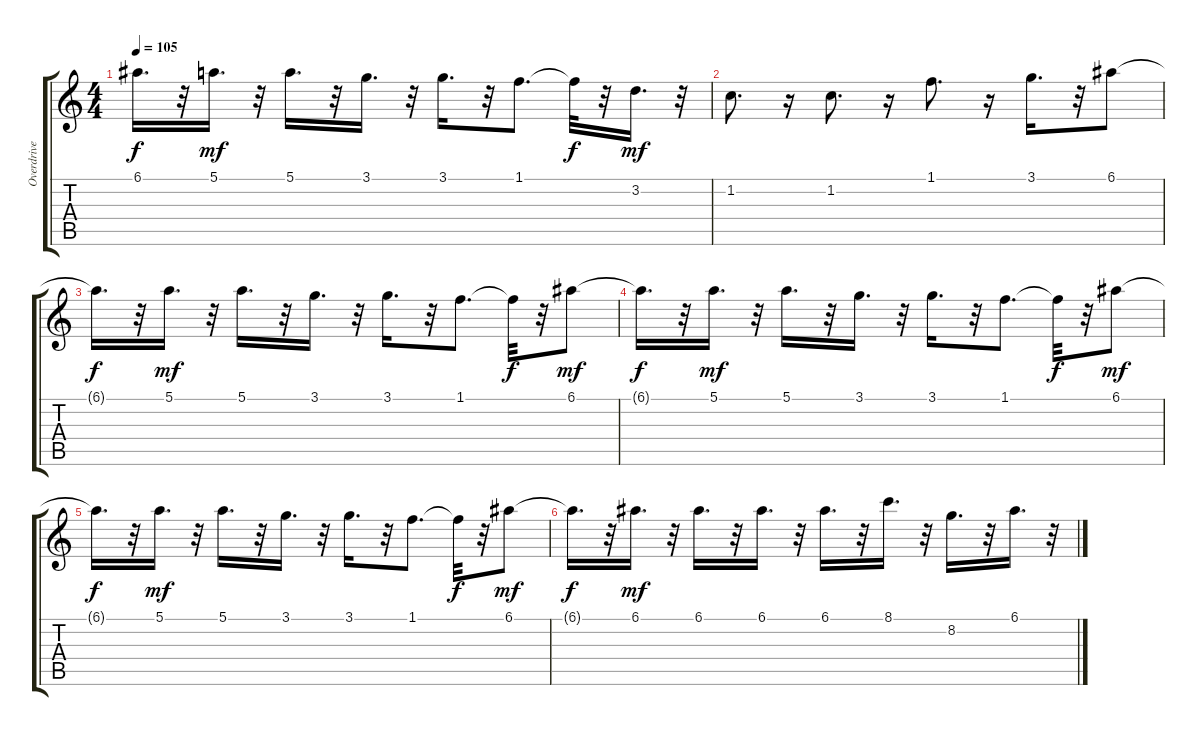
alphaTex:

\track ("Overdrive" "Overdrive") {instrument overdrivenguitar}
\staff {score tabs}
\tuning (E4 B3 G3 D3 A2 E2) {hide}
\ts (4 4)
\tempo 105
\clef g2
\ks c
6.1{t}.16{d dy f} r.32 5.1.16{d dy mf volume 6} r.32 5.1.16{d volume 5} r.32 3.1.16{d volume 5} r.32 3.1.16{d volume 5} r.32 1.1.8{d volume 5} 1.1{t}.32{dy f} r.32 3.2.16{d dy mf volume 5} r.32 |
1.2.8{d volume 5} r.16 1.2.8{d volume 4} r.16 1.1.8{d volume 4} r.16 3.1.16{d volume 4} r.32 6.1.8{volume 4} |
6.1{t}.16{d dy f} r.32 5.1.16{d dy mf volume 4} r.32 5.1.16{d volume 4} r.32 3.1.16{d volume 3} r.32 3.1.16{d volume 3} r.32 1.1.8{d} 1.1{t}.32{dy f} r.32 6.1.8{dy mf volume 3} |
6.1{t}.16{d dy f} r.32 5.1.16{d dy mf volume 3} r.32 5.1.16{d volume 3} r.32 3.1.16{d volume 2} r.32 3.1.16{d volume 2} r.32 1.1.8{d volume 2} 1.1{t}.32{dy f} r.32 6.1.8{dy mf volume 2} |
6.1{t}.16{d dy f} r.32 5.1.16{d dy mf volume 2} r.32 5.1.16{d volume 2} r.32 3.1.16{d} r.32 3.1.16{d volume 2} r.32 1.1.8{d volume 1} 1.1{t}.32{dy f} r.32 6.1.8{dy mf volume 1} |
6.1{t}.16{d dy f} r.32 6.1.16{d dy mf volume 1} r.32 6.1.16{d volume 1} r.32 6.1.16{d volume 1} r.32 6.1.16{d volume 0} r.32 8.1.16{d volume 0} r.32 8.2.16{d volume 0} r.32 6.1.16{d volume 0} r.32
